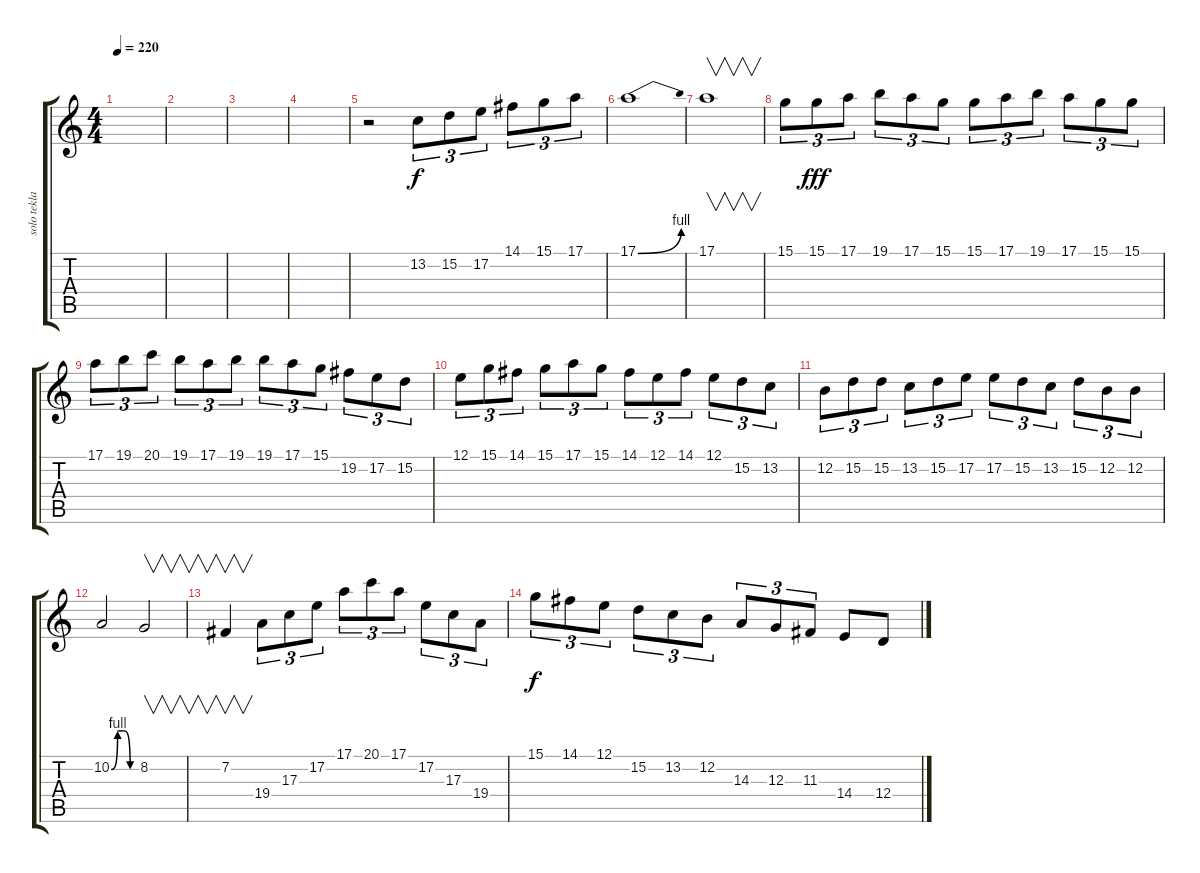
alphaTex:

\track ("solo teklao" "solo tekla") {instrument bassoon}
\staff {score tabs}
\tuning (E4 B3 G3 D3 A2 E2) {hide}
\ts (4 4)
\tempo 220
\clef g2
\ks c
|
|
|
|
r.2 13.2.8{tu (3 2)} 15.2.8{tu (3 2)} 17.2.8{tu (3 2)} 14.1.8{tu (3 2)} 15.1.8{tu (3 2)} 17.1.8{tu (3 2)} |
17.1{be (bend 0 0 60 4)}.1 |
17.1.1{v} |
15.1.8{tu (3 2) dy f} 15.1.8{tu (3 2) dy fff} 17.1.8{tu (3 2)} 19.1.8{tu (3 2)} 17.1.8{tu (3 2)} 15.1.8{tu (3 2)} 15.1.8{tu (3 2)} 17.1.8{tu (3 2)} 19.1.8{tu (3 2)} 17.1.8{tu (3 2)} 15.1.8{tu (3 2)} 15.1.8{tu (3 2)} |
17.1.8{tu (3 2)} 19.1.8{tu (3 2)} 20.1.8{tu (3 2)} 19.1.8{tu (3 2)} 17.1.8{tu (3 2)} 19.1.8{tu (3 2)} 19.1.8{tu (3 2)} 17.1.8{tu (3 2)} 15.1.8{tu (3 2)} 19.2.8{tu (3 2)} 17.2.8{tu (3 2)} 15.2.8{tu (3 2)} |
12.1.8{tu (3 2)} 15.1.8{tu (3 2)} 14.1.8{tu (3 2)} 15.1.8{tu (3 2)} 17.1.8{tu (3 2)} 15.1.8{tu (3 2)} 14.1.8{tu (3 2)} 12.1.8{tu (3 2)} 14.1.8{tu (3 2)} 12.1.8{tu (3 2)} 15.2.8{tu (3 2)} 13.2.8{tu (3 2)} |
12.2.8{tu (3 2)} 15.2.8{tu (3 2)} 15.2.8{tu (3 2)} 13.2.8{tu (3 2)} 15.2.8{tu (3 2)} 17.2.8{tu (3 2)} 17.2.8{tu (3 2)} 15.2.8{tu (3 2)} 13.2.8{tu (3 2)} 15.2.8{tu (3 2)} 12.2.8{tu (3 2)} 12.2.8{tu (3 2)} |
10.2{be (custom 0 0 15 4 30 4 45 0 60 0)}.2 8.2.2{v} |
7.2.4{v} 19.4.8{tu (3 2)} 17.3.8{tu (3 2)} 17.2.8{tu (3 2)} 17.1.8{tu (3 2)} 20.1.8{tu (3 2)} 17.1.8{tu (3 2)} 17.2.8{tu (3 2)} 17.3.8{tu (3 2)} 19.4.8{tu (3 2)} |
15.1.8{tu (3 2) dy f} 14.1.8{tu (3 2)} 12.1.8{tu (3 2)} 15.2.8{tu (3 2)} 13.2.8{tu (3 2)} 12.2.8{tu (3 2)} 14.3.8{tu (3 2)} 12.3.8{tu (3 2)} 11.3.8{tu (3 2)} 14.4.8 12.4.8
